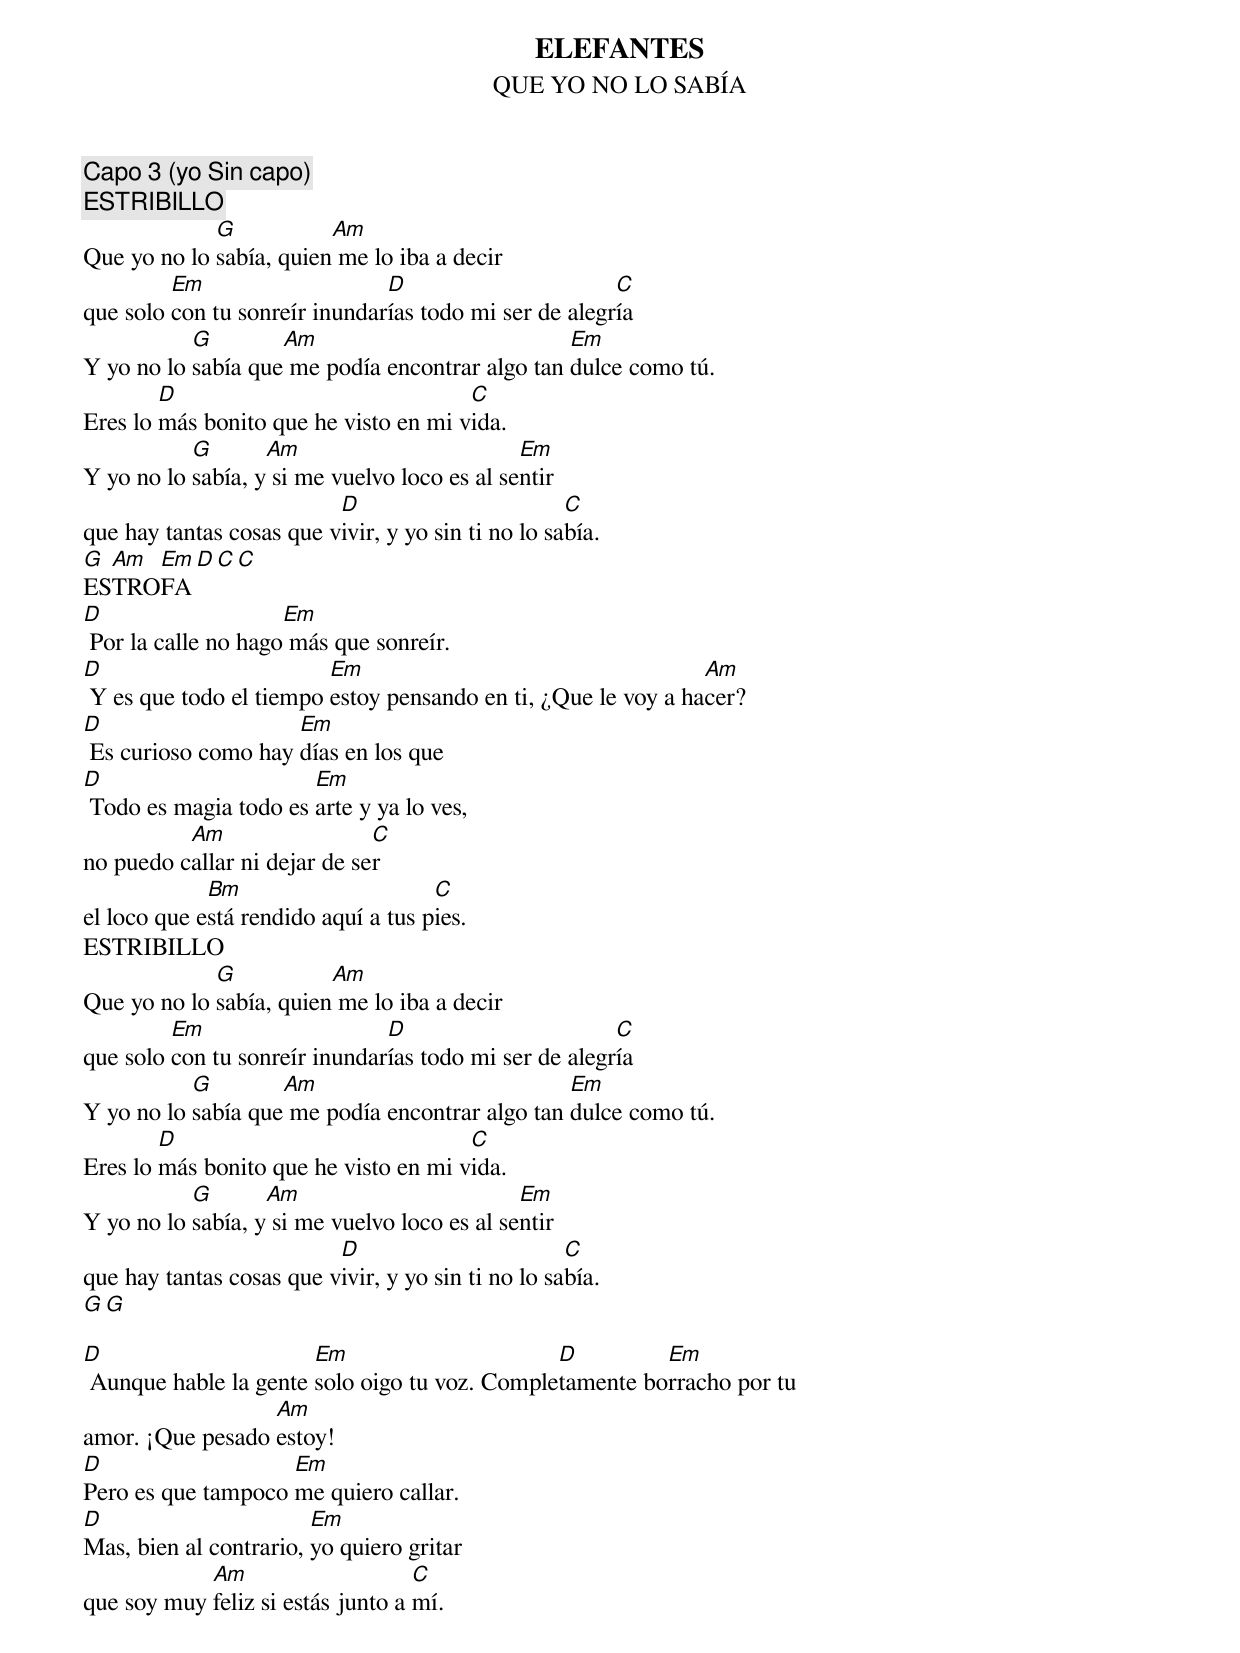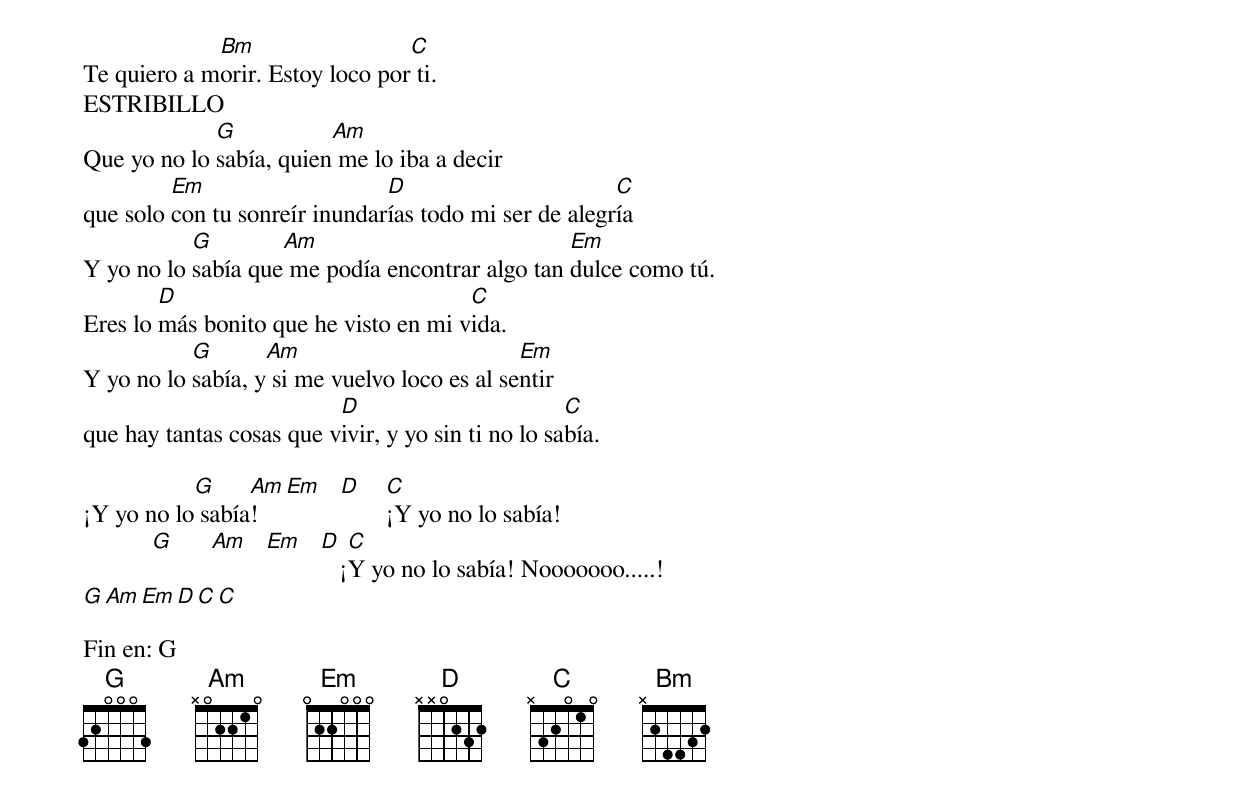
ELEFANTES
QUE YO NO LO SABÍA
Capo 3 (yo Sin capo)
ESTRIBILLO
             G           Am
Que yo no lo sabía, quien me lo iba a decir
         Em                    D                       C
que solo con tu sonreír inundarías todo mi ser de alegría
           G        Am                           Em
Y yo no lo sabía que me podía encontrar algo tan dulce como tú.
        D                              C
Eres lo más bonito que he visto en mi vida.
           G       Am                         Em
Y yo no lo sabía, y si me vuelvo loco es al sentir
                          D                         C
que hay tantas cosas que vivir, y yo sin ti no lo sabía.
G Am Em D C C
ESTROFA
D                    Em
 Por la calle no hago más que sonreír.
D                        Em                                    Am
 Y es que todo el tiempo estoy pensando en ti, ¿Que le voy a hacer?
D                    Em
 Es curioso como hay días en los que
D                      Em
 Todo es magia todo es arte y ya lo ves,
          Am                  C
no puedo callar ni dejar de ser
             Bm                      C
el loco que está rendido aquí a tus pies.
ESTRIBILLO
             G           Am
Que yo no lo sabía, quien me lo iba a decir
         Em                    D                       C
que solo con tu sonreír inundarías todo mi ser de alegría
           G        Am                           Em
Y yo no lo sabía que me podía encontrar algo tan dulce como tú.
        D                              C
Eres lo más bonito que he visto en mi vida.
           G       Am                         Em
Y yo no lo sabía, y si me vuelvo loco es al sentir
                          D                         C
que hay tantas cosas que vivir, y yo sin ti no lo sabía.
G  G

D                      Em                      D         Em
 Aunque hable la gente solo oigo tu voz. Completamente borracho por tu
                  Am
amor. ¡Que pesado estoy!
D                   Em
Pero es que tampoco me quiero callar.
D                       Em
Mas, bien al contrario, yo quiero gritar
            Am                     C
que soy muy feliz si estás junto a mí.
             Bm                  C
Te quiero a morir. Estoy loco por ti.
ESTRIBILLO
             G           Am
Que yo no lo sabía, quien me lo iba a decir
         Em                    D                       C
que solo con tu sonreír inundarías todo mi ser de alegría
           G        Am                           Em
Y yo no lo sabía que me podía encontrar algo tan dulce como tú.
        D                              C
Eres lo más bonito que he visto en mi vida.
           G       Am                         Em
Y yo no lo sabía, y si me vuelvo loco es al sentir
                          D                         C
que hay tantas cosas que vivir, y yo sin ti no lo sabía.

           G     Am Em D   C
¡Y yo no lo sabía!         ¡Y yo no lo sabía!
           G     Am Em D   C
                          ¡Y yo no lo sabía! Nooooooo.....!
           G     Am Em D   C C

Fin en: G
